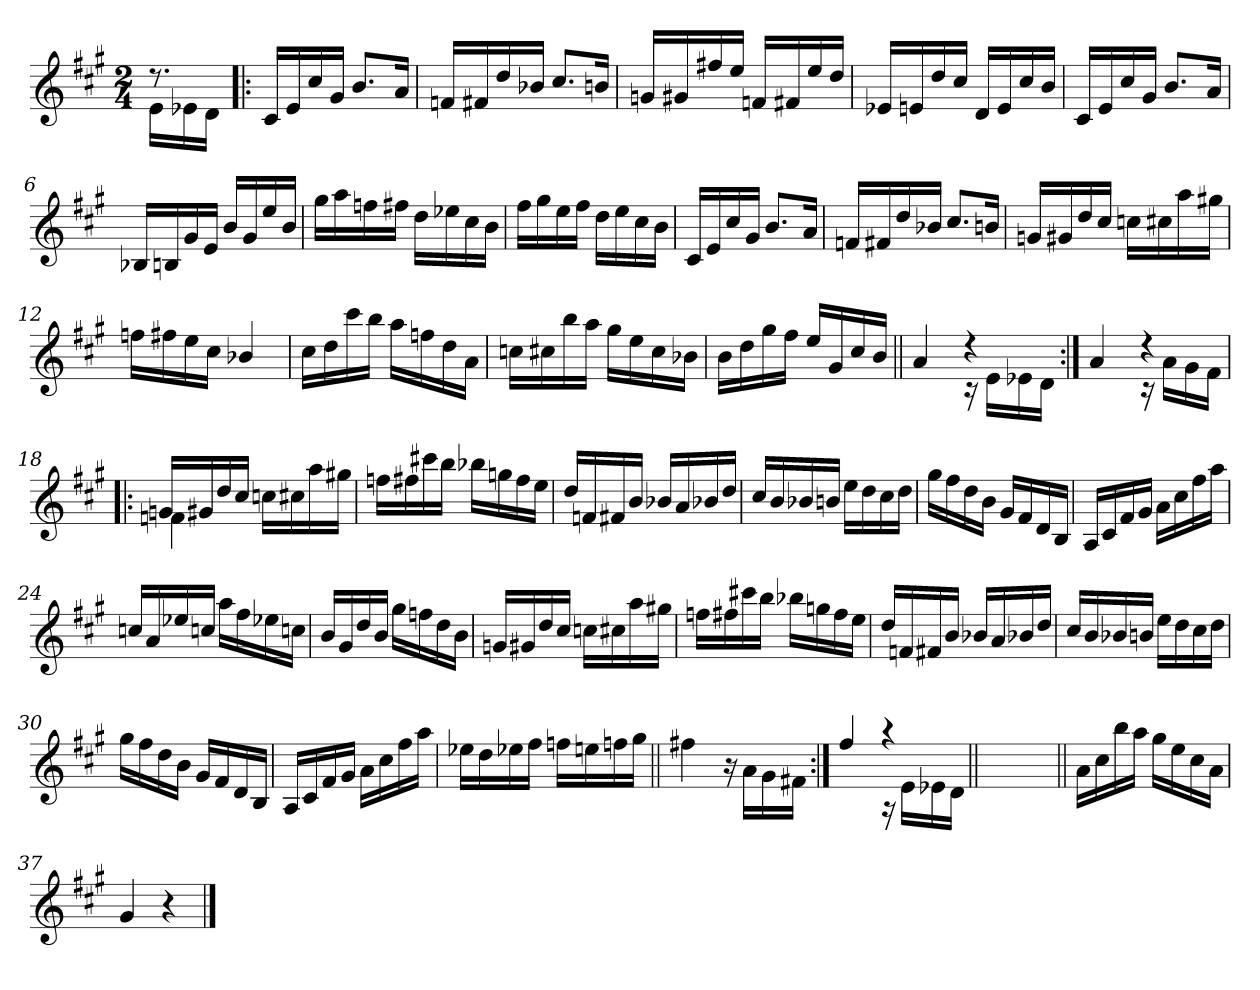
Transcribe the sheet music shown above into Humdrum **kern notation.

**kern
*part1
*staff1
*clefG2
*k[f#c#g#]
*A:
*M2/4
=
*^
8.r	16e\LL
.	16e-X\
.	16d\JJ
*v	*v
=1!|:
16c#/LL
16e/
16cc#/
16g#/JJ
8.b/L
16a/Jk
=2
16fn/LL
16f#X/
16dd/
16b-X/JJ
8.cc#/L
16bn/Jk
=3
16gn/LL
16g#X/
16ff#X/
16ee/JJ
16fn/LL
16f#X/
16ee/
16dd/JJ
=4
16e-X/LL
16en/
16dd/
16cc#/JJ
16d/LL
16e/
16cc#/
16b/JJ
!!LO:LB:g=z
=5
16c#/LL
16e/
16cc#/
16g#/JJ
8.b/L
16a/Jk
=6
16B-X/LL
16Bn/
16g#/
16e/JJ
16b/LL
16g#/
16ee/
16b/JJ
=7
16gg#\LL
16aa\
16ffn\
16ff#X\JJ
16dd\LL
16ee-X\
16cc#\
16b\JJ
=8
16ff#\LL
16gg#\
16ee\
16ff#\JJ
16dd\LL
16ee\
16cc#\
16b\JJ
!!LO:LB:g=z
=9
16c#/LL
16e/
16cc#/
16g#/JJ
8.b/L
16a/Jk
=10
16fn/LL
16f#X/
16dd/
16b-X/JJ
8.cc#/L
16bn/Jk
=11
16gn/LL
16g#X/
16dd/
16cc#/JJ
16ccn\LL
16cc#X\
16aa\
16gg#X\JJ
=12
16ffn\LL
16ff#X\
16ee\
16cc#\JJ
4b-X/
!!LO:LB:g=z
=13
16cc#\LL
16dd\
16ccc#\
16bb\JJ
16aa\LL
16ffn\
16dd\
16a\JJ
=14
16ccn\LL
16cc#X\
16bb\
16aa\JJ
16gg#\LL
16ee\
16cc#\
16b-X\JJ
=15
16b\LL
16dd\
16gg#\
16ff#\JJ
16ee/LL
16g#/
16cc#/
16b/JJ
=16||
*^
4a/	4ryy
4rdd	16rc
.	16e\LL
.	16e-X\
.	16d\JJ
!!LO:LB:g=z	!!
=17:|!	=17:|!
4a/	4ryy
4rdd	16rc
.	16a\LL
.	16g#\
.	16f#\JJ
=18!|:	=18!|:
16gn/LL	4fn\
16g#X/	.
16dd/	.
16cc#/JJ	.
16ccn\LL	4ryy
16cc#X\	.
16aa\	.
16gg#X\JJ	.
*v	*v
=19
16ffn\LL
16ff#X\
16ccc#X\
16bb\JJ
16bb-X\LL
16ggn\
16ff#\
16ee\JJ
=20
16dd/LL
16fn/
16f#X/
16b/JJ
16b-X/LL
16a/
16b-X/
16dd/JJ
!!LO:LB:g=z
=21
16cc#/LL
16b/
16b-X/
16bn/JJ
16ee\LL
16dd\
16cc#\
16dd\JJ
=22
16gg#\LL
16ff#\
16dd\
16b\JJ
16g#/LL
16f#/
16d/
16B/JJ
=23
16A/LL
16c#/
16f#/
16g#/JJ
16a\LL
16cc#\
16ff#\
16aa\JJ
=24
16ccn/LL
16a/
16ee-X/
16ccn/JJ
16aa\LL
16ff#\
16ee-X\
16ccn\JJ
!!LO:LB:g=z
=25
16b/LL
16g#/
16dd/
16b/JJ
16gg#\LL
16ffn\
16dd\
16b\JJ
=26
16gn/LL
16g#X/
16dd/
16cc#/JJ
16ccn\LL
16cc#X\
16aa\
16gg#X\JJ
=27
16ffn\LL
16ff#X\
16ccc#X\
16bb\JJ
16bb-X\LL
16ggn\
16ff#\
16ee\JJ
=28
16dd/LL
16fn/
16f#X/
16b/JJ
16b-X/LL
16a/
16b-X/
16dd/JJ
!!LO:LB:g=z
=29
16cc#/LL
16b/
16b-X/
16bn/JJ
16ee\LL
16dd\
16cc#\
16dd\JJ
=30
16gg#\LL
16ff#\
16dd\
16b\JJ
16g#/LL
16f#/
16d/
16B/JJ
=31
16A/LL
16c#/
16f#/
16g#/JJ
16a\LL
16cc#\
16ff#\
16aa\JJ
=32
16ee-X\LL
16dd\
16ee-X\
16ff#\JJ
16ffn\LL
16een\
16ffn\
16gg#\JJ
!!LO:LB:g=z
=33||
4ff#X\
16r
16a\LL
16g#\
16f#X\JJ
=34:|!
*^
4ff#/	4ryy
4r	16rA
.	16e\LL
.	16e-X\
.	16d\JJ
*v	*v
=35||
2ryy
=36||
16a\LL
16cc#\
16bb\
16aa\JJ
16gg#\LL
16ee\
16cc#\
16a\JJ
=37
4g#/
4r
==
*-
